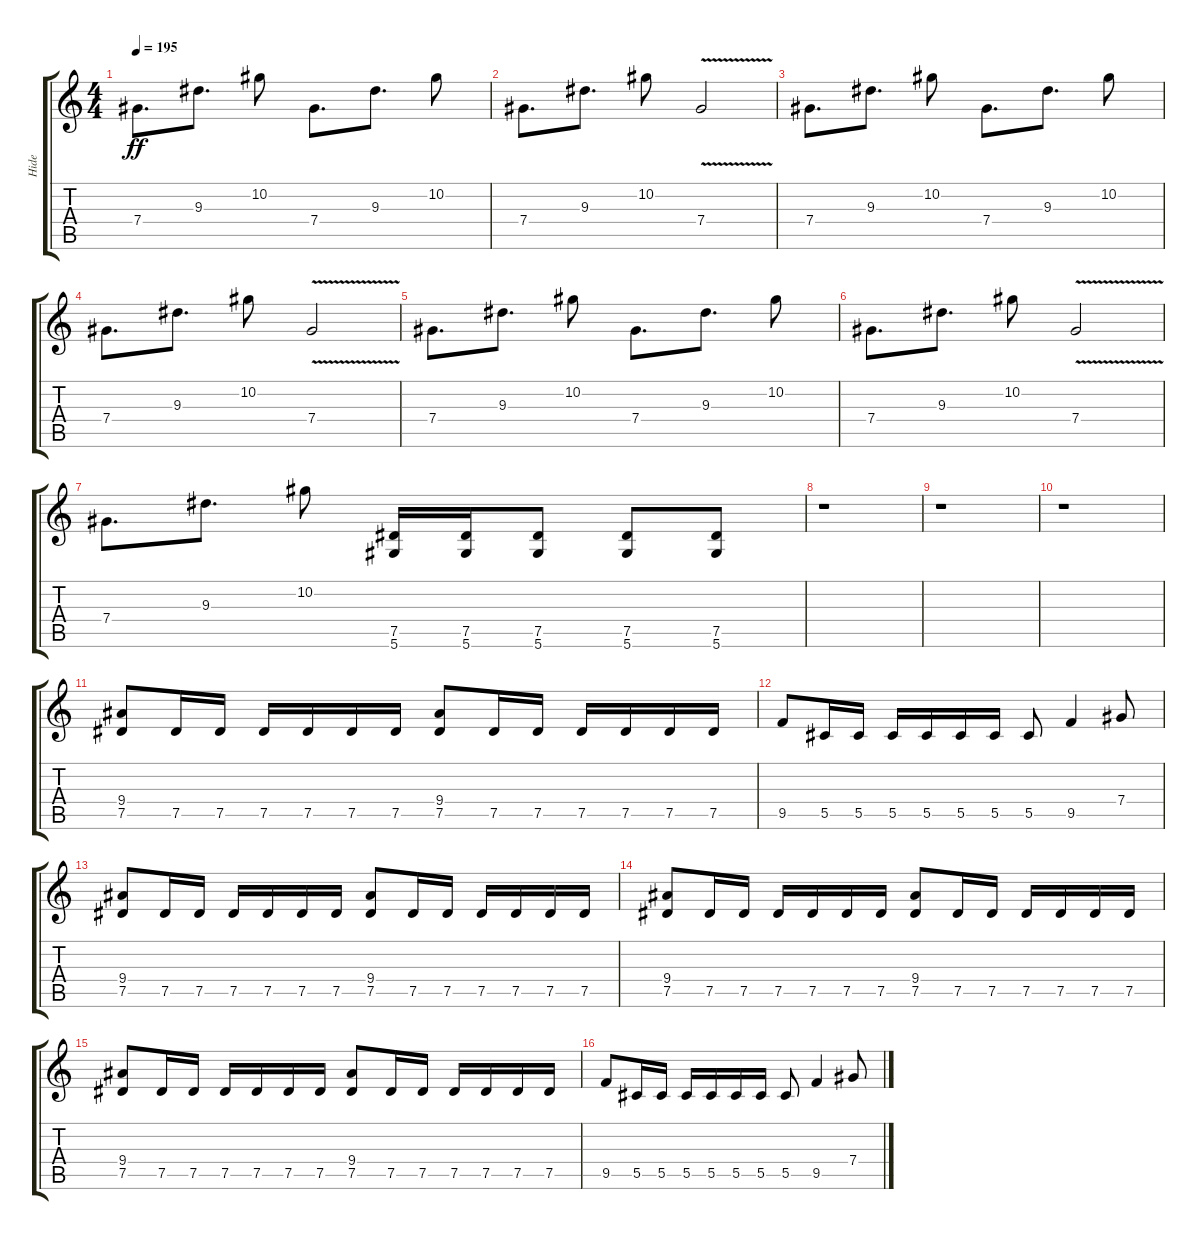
\track ("Hide" "Hide") {instrument distortionguitar}
\staff {score tabs}
\tuning (Eb4 Bb3 Gb3 Db3 Ab2 Eb2) {hide}
\ts (4 4)
\tempo 195
\clef g2
\ks c
7.4.8{d dy ff volume 15 balance 10} 9.3.8{d} 10.2.8 7.4.8{d} 9.3.8{d} 10.2.8 |
7.4.8{d} 9.3.8{d} 10.2.8 7.4{v}.2 |
7.4.8{d} 9.3.8{d} 10.2.8 7.4.8{d} 9.3.8{d} 10.2.8 |
7.4.8{d} 9.3.8{d} 10.2.8 7.4{v}.2 |
7.4.8{d} 9.3.8{d} 10.2.8 7.4.8{d} 9.3.8{d} 10.2.8 |
7.4.8{d} 9.3.8{d} 10.2.8 7.4{v}.2 |
7.4.8{d} 9.3.8{d} 10.2.8 (7.5 5.6).16 (7.5 5.6).16 (7.5 5.6).8 (7.5 5.6).8 (7.5 5.6).8 |
r.1 |
r.1 |
r.1 |
(9.4 7.5).8 7.5.16 7.5.16 7.5.16 7.5.16 7.5.16 7.5.16 (9.4 7.5).8 7.5.16 7.5.16 7.5.16 7.5.16 7.5.16 7.5.16 |
9.5.8 5.5.16 5.5.16 5.5.16 5.5.16 5.5.16 5.5.16 5.5.8 9.5.4 7.4.8 |
(9.4 7.5).8 7.5.16 7.5.16 7.5.16 7.5.16 7.5.16 7.5.16 (9.4 7.5).8 7.5.16 7.5.16 7.5.16 7.5.16 7.5.16 7.5.16 |
(9.4 7.5).8 7.5.16 7.5.16 7.5.16 7.5.16 7.5.16 7.5.16 (9.4 7.5).8 7.5.16 7.5.16 7.5.16 7.5.16 7.5.16 7.5.16 |
(9.4 7.5).8 7.5.16 7.5.16 7.5.16 7.5.16 7.5.16 7.5.16 (9.4 7.5).8 7.5.16 7.5.16 7.5.16 7.5.16 7.5.16 7.5.16 |
9.5.8 5.5.16 5.5.16 5.5.16 5.5.16 5.5.16 5.5.16 5.5.8 9.5.4 7.4.8
